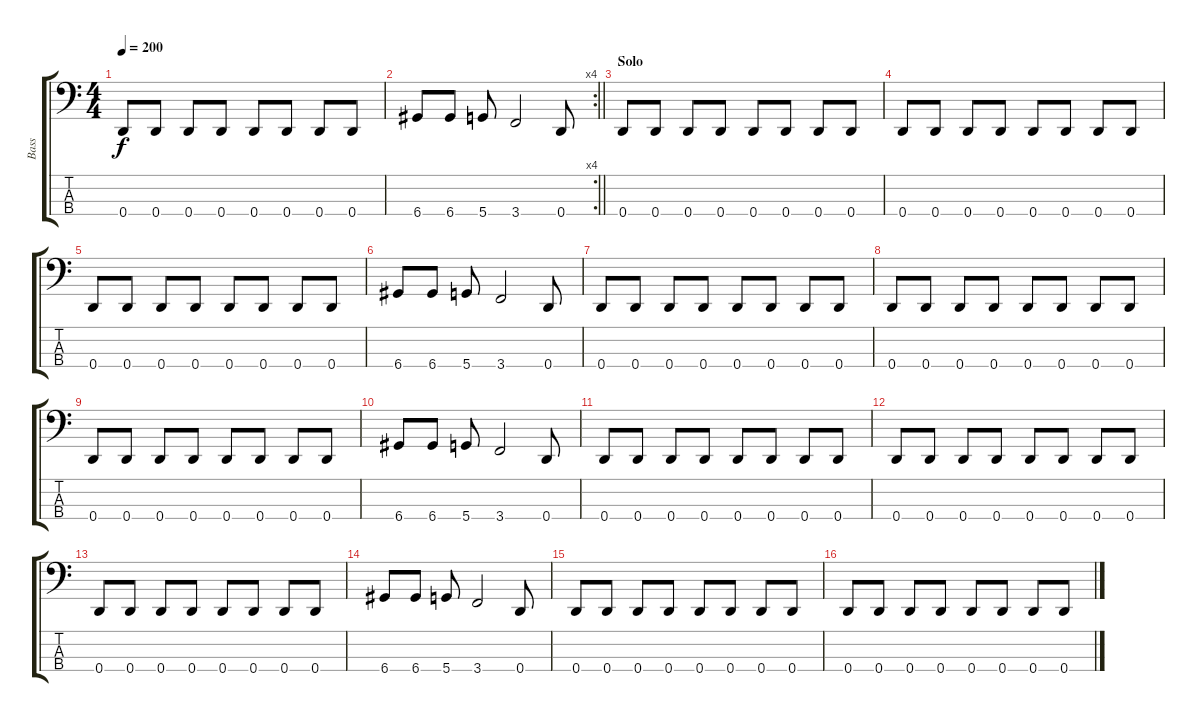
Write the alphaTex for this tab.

\track ("Bass" "Bass") {instrument electricbasspick}
\staff {score tabs}
\tuning (F2 C2 G1 D1) {hide}
\ts (4 4)
\tempo 200
\clef f4
\ks c
0.4.8{dy f} 0.4.8 0.4.8 0.4.8 0.4.8 0.4.8 0.4.8 0.4.8 |
\rc 4
\barLineRight lightlight
6.4.8 6.4.8 5.4.8 3.4.2 0.4.8 |
\section ("" "Solo")
0.4.8 0.4.8 0.4.8 0.4.8 0.4.8 0.4.8 0.4.8 0.4.8 |
0.4.8 0.4.8 0.4.8 0.4.8 0.4.8 0.4.8 0.4.8 0.4.8 |
0.4.8 0.4.8 0.4.8 0.4.8 0.4.8 0.4.8 0.4.8 0.4.8 |
6.4.8 6.4.8 5.4.8 3.4.2 0.4.8 |
0.4.8 0.4.8 0.4.8 0.4.8 0.4.8 0.4.8 0.4.8 0.4.8 |
0.4.8 0.4.8 0.4.8 0.4.8 0.4.8 0.4.8 0.4.8 0.4.8 |
0.4.8 0.4.8 0.4.8 0.4.8 0.4.8 0.4.8 0.4.8 0.4.8 |
6.4.8 6.4.8 5.4.8 3.4.2 0.4.8 |
0.4.8 0.4.8 0.4.8 0.4.8 0.4.8 0.4.8 0.4.8 0.4.8 |
0.4.8 0.4.8 0.4.8 0.4.8 0.4.8 0.4.8 0.4.8 0.4.8 |
0.4.8 0.4.8 0.4.8 0.4.8 0.4.8 0.4.8 0.4.8 0.4.8 |
6.4.8 6.4.8 5.4.8 3.4.2 0.4.8 |
0.4.8 0.4.8 0.4.8 0.4.8 0.4.8 0.4.8 0.4.8 0.4.8 |
0.4.8 0.4.8 0.4.8 0.4.8 0.4.8 0.4.8 0.4.8 0.4.8
